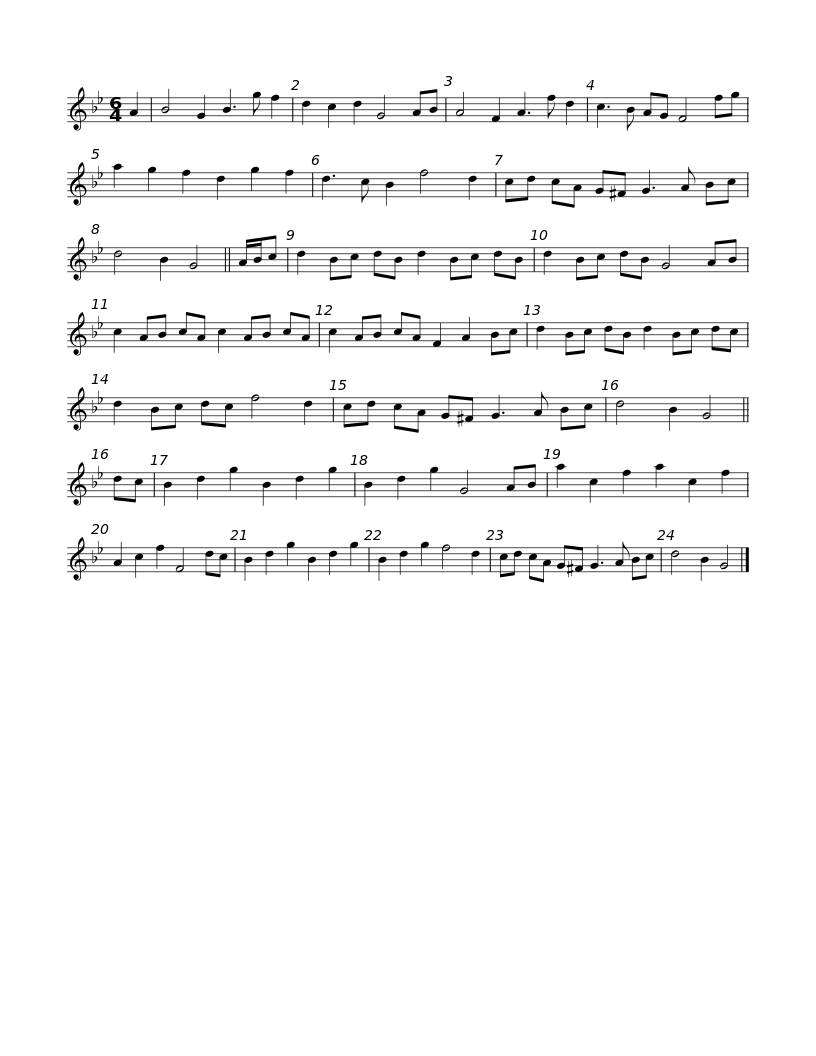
X:1
L:1/8
M:6/4
I:linebreak $
K:Gmin
V:1 treble
V:1
 A2 | B4 G2 B3 g f2 | d2 c2 d2 G4 AB | A4 F2 A3 f d2 | c3 B AG F4 fg | %5
 a2 g2 f2 d2 g2 f2 | d3 c B2 f4 d2 |$ cd cA G^F G3 A Bc | d4 B2 G4 || A/B/c | %10
 d2 Bc dB d2 Bc dB | d2 Bc dB G4 AB |$ c2 AB cA c2 AB cA | c2 AB cA F2 A2 Bc | d2 Bc dB d2 Bc dc | %15
 d2 Bc dc f4 d2 |$ cd cA G^F G3 A Bc | d4 B2 G4 || dc | B2 d2 g2 B2 d2 g2 | %20
 B2 d2 g2 G4 AB | a2 c2 f2 a2 c2 f2 | A2 c2 f2 F4 dc |$ B2 d2 g2 B2 d2 g2 | B2 d2 g2 f4 d2 | %25
 cd cA G^F G3 A Bc | d4 B2 G4 |] %27
